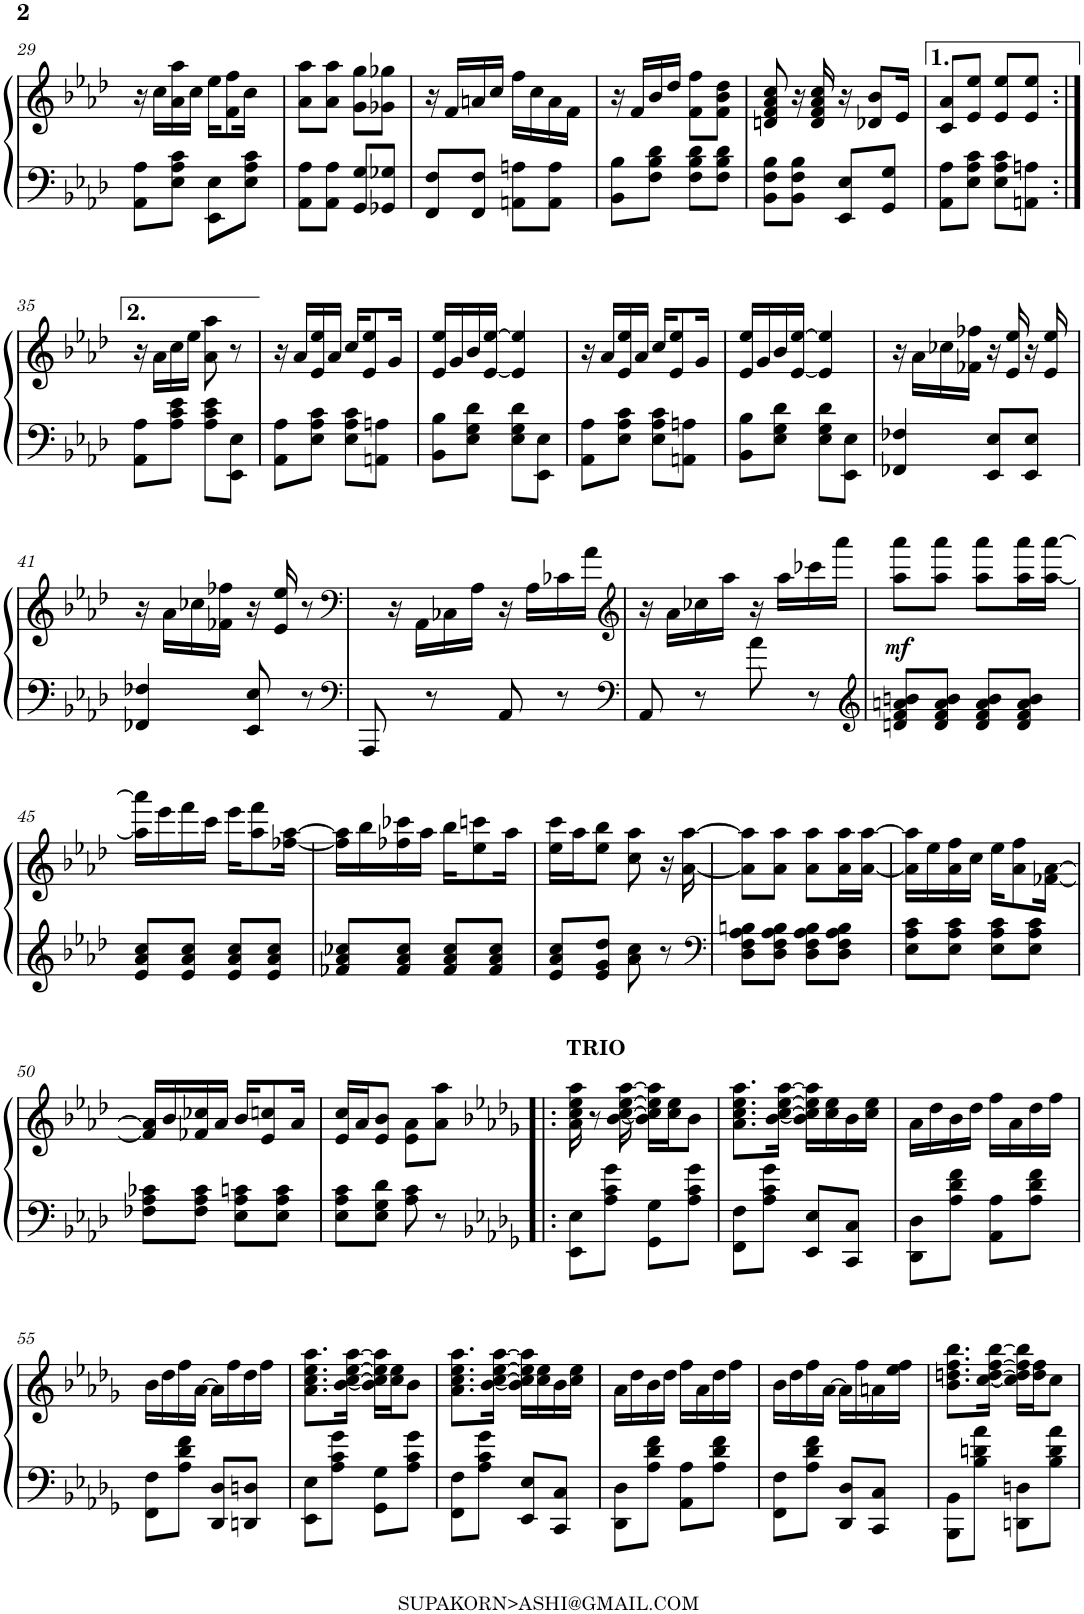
**kern	**kern	**dynam
*part1	*part1	*part1
*staff2	*staff1	*staff1/2
*I"Piano	*	*
*I'Pno.	*	*
!!LO:PB:g=z
*clefF4	*clefG2	*
*k[b-e-a-d-]	*k[b-e-a-d-]	*
*M2/4	*M2/4	*
=29	=29	=29
8AA-\ 8A-\L	16r	.
.	16cc\LL	.
8E-\ 8A-\ 8c\J	16a-\ 16aa-\	.
.	16cc\JJ	.
8EE-\ 8E-\L	16ee-\KL	.
.	8f\ 8ff\	.
8E-\ 8A-\ 8c\J	.	.
.	16cc\Jk	.
=30	=30	=30
8AA-\ 8A-\L	8a-\ 8aa-\L	.
8AA-\ 8A-\J	8a-\ 8aa-\J	.
8GG/ 8G/L	8g\ 8gg\L	.
8GG-X/ 8G-X/J	8g-X\ 8gg-X\J	.
=31	=31	=31
8FF/ 8F/L	16r	.
.	16f/LL	.
8FF/ 8F/J	16an/	.
.	16cc/JJ	.
8AAn\ 8An\L	16ff\LL	.
.	16cc\	.
8AA\ 8A\J	16a\	.
.	16f\JJ	.
=32	=32	=32
8BB-\ 8B-\L	16r	.
.	16f/LL	.
8F\ 8B-\ 8d-\J	16b-/	.
.	16dd-/JJ	.
8F\ 8B-\ 8d-\L	8f\ 8ff\L	.
8F\ 8B-\ 8d-\J	8f\ 8b-\ 8dd-\J	.
=33	=33	=33
8BB-\ 8F\ 8B-\L	8dn/ 8f/ 8a-/ 8cc/	.
8BB-\ 8F\ 8B-\J	16r	.
.	16d/ 16f/ 16a-/ 16cc/	.
8EE-/ 8E-/L	16r	.
.	8d-X/ 8b-/L	.
8GG/ 8G/J	.	.
.	16e-/Jk	.
=34	=34	=34
8AA-\ 8A-\L	8c/ 8a-/L	.
8E-\ 8A-\ 8c\J	8e-/ 8ee-/J	.
8E-\ 8A-\ 8c\L	8e-/ 8ee-/L	.
8AAn\ 8An\J	8e-/ 8ee-/J	.
!!LO:LB:g=z
=35:|!	=35:|!	=35:|!
8AA-\ 8A-\L	16r	.
.	16a-\LL	.
8A-\ 8c\ 8e-\J	16cc\	.
.	16ee-\JJ	.
8A-\ 8c\ 8e-\L	8a-\ 8aa-\	.
8EE-\ 8E-\J	8r	.
=36	=36	=36
8AA-\ 8A-\L	16r	.
.	16a-/LL	.
8E-\ 8A-\ 8c\J	16e-/ 16ee-/	.
.	16a-/JJ	.
8E-\ 8A-\ 8c\L	16cc/KL	.
.	8e-/ 8ee-/	.
8AAn\ 8An\J	.	.
.	16g/Jk	.
=37	=37	=37
8BB-\ 8B-\L	16e-/ 16ee-/LL	.
.	16g/	.
8E-\ 8G\ 8d-\J	16b-/	.
.	[16e-/ [16ee-/JJ	.
8E-\ 8G\ 8d-\L	4e-/] 4ee-/]	.
8EE-\ 8E-\J	.	.
=38	=38	=38
8AA-\ 8A-\L	16r	.
.	16a-/LL	.
8E-\ 8A-\ 8c\J	16e-/ 16ee-/	.
.	16a-/JJ	.
8E-\ 8A-\ 8c\L	16cc/KL	.
.	8e-/ 8ee-/	.
8AAn\ 8An\J	.	.
.	16g/Jk	.
=39	=39	=39
8BB-\ 8B-\L	16e-/ 16ee-/LL	.
.	16g/	.
8E-\ 8G\ 8d-\J	16b-/	.
.	[16e-/ [16ee-/JJ	.
8E-\ 8G\ 8d-\L	4e-/] 4ee-/]	.
8EE-\ 8E-\J	.	.
=40	=40	=40
4FF-X/ 4F-X/	16r	.
.	16a-\LL	.
.	16cc-X\	.
.	16f-X\ 16ff-X\JJ	.
8EE-/ 8E-/L	16r	.
.	16e-/ 16ee-/	.
8EE-/ 8E-/J	16r	.
.	16e-/ 16ee-/	.
!!LO:LB:g=z
=41	=41	=41
4FF-X/ 4F-X/	16r	.
.	16a-\LL	.
.	16cc-X\	.
.	16f-X\ 16ff-X\JJ	.
8EE-/ 8E-/	16r	.
.	16e-/ 16ee-/	.
8r	8r	.
=42	=42	=42
*clefF4	*clefF4	*
8AAA-/	16r	.
.	16AA-\LL	.
8r	16C-X\	.
.	16A-\JJ	.
8AA-/	16r	.
.	16A-\LL	.
8r	16c-X\	.
.	16a-\JJ	.
=43	=43	=43
*clefF4	*clefG2	*
8AA-/	16r	.
.	16a-\LL	.
8r	16cc-X\	.
.	16aa-\JJ	.
8a-\	16r	.
.	16aa-\LL	.
8r	16ccc-X\	.
.	16aaa-\JJ	.
=44	=44	=44
*clefG2	*	*
!	!	!LO:DY:b
8dn/ 8f/ 8an/ 8bn/L	8aa-\ 8aaa-\L	mf
8d/ 8f/ 8a/ 8b/J	8aa-\ 8aaa-\J	.
8d/ 8f/ 8a/ 8b/L	8aa-\ 8aaa-\L	.
8d/ 8f/ 8a/ 8b/J	16aa-\ 16aaa-\L	.
.	[16aa-\ [16aaa-\JJ	.
!!LO:LB:g=z
=45	=45	=45
8e-/ 8a-/ 8cc/L	16aa-\] 16aaa-\]LL	.
.	16eee-\	.
8e-/ 8a-/ 8cc/J	16fff\	.
.	16ccc\JJ	.
8e-/ 8a-/ 8cc/L	16eee-\KL	.
.	8aa-\ 8fff\	.
8e-/ 8a-/ 8cc/J	.	.
.	[16ff-X\ [16aa-\Jk	.
=46	=46	=46
8f-X/ 8a-/ 8cc-X/L	16ff-\] 16aa-\]LL	.
.	16bb-\	.
8f-/ 8a-/ 8cc-/J	16ff-X\ 16ccc-X\	.
.	16aa-\JJ	.
8f-/ 8a-/ 8cc-/L	16bb-\KL	.
.	8ee-\ 8cccn\	.
8f-/ 8a-/ 8cc-/J	.	.
.	16aa-\Jk	.
=47	=47	=47
8e-/ 8a-/ 8cc/L	16ee-\ 16ccc\LL	.
.	16aa-\J	.
8e-/ 8g/ 8dd-/J	8ee-\ 8bb-\J	.
8a-\ 8cc\	8cc\ 8aa-\	.
8r	16r	.
.	[16a-\ [16aa-\	.
=48	=48	=48
*clefF4	*	*
8D-\ 8F\ 8A-\ 8Bn\L	8a-\] 8aa-\]L	.
8D-\ 8F\ 8A-\ 8B\J	8a-\ 8aa-\J	.
8D-\ 8F\ 8A-\ 8B\L	8a-\ 8aa-\L	.
8D-\ 8F\ 8A-\ 8B\J	16a-\ 16aa-\L	.
.	[16a-\ [16aa-\JJ	.
=49	=49	=49
8E-\ 8A-\ 8c\L	16a-\] 16aa-\]LL	.
.	16ee-\	.
8E-\ 8A-\ 8c\J	16a-\ 16ff\	.
.	16cc\JJ	.
8E-\ 8A-\ 8c\L	16ee-\KL	.
.	8a-\ 8ff\	.
8E-\ 8A-\ 8c\J	.	.
.	[16f-X\ [16a-\Jk	.
!!LO:LB:g=z
=50	=50	=50
8F-X\ 8A-\ 8c-X\L	16f-/] 16a-/]LL	.
.	16b-/	.
8F-\ 8A-\ 8c-\J	16f-X/ 16cc-X/	.
.	16a-/JJ	.
8E-\ 8A-\ 8cn\L	16b-/KL	.
.	8e-/ 8ccn/	.
8E-\ 8A-\ 8c\J	.	.
.	16a-/Jk	.
=51	=51	=51
8E-\ 8A-\ 8c\L	16e-/ 16cc/LL	.
.	16a-/J	.
8E-\ 8G\ 8d-\J	8e-/ 8b-/J	.
8A-\ 8c\	8e-\ 8a-\L	.
8r	8a-\ 8aa-\J	.
=52!|:	=52!|:	=52!|:
*k[b-e-a-d-g-]	*k[b-e-a-d-g-]	*
!	!LO:TX:a:B:t=TRIO	!
8EE-\ 8E-\L	16a-\ 16cc\ 16ee-\ 16aa-\	.
.	8r	.
8A-\ 8c\ 8g-\J	.	.
.	[16b-\ [16cc\ [16ee-\ [16aa-\	.
8GG-\ 8G-\L	16b-\] 16cc\] 16ee-\] 16aa-\]LL	.
.	16cc\ 16ee-\J	.
8A-\ 8c\ 8g-\J	8b-\J	.
=53	=53	=53
8FF\ 8F\L	8.a-\ 8.cc\ 8.ee-\ 8.aa-\L	.
8A-\ 8c\ 8g-\J	.	.
.	[16b-\ [16cc\ [16ee-\ [16aa-\Jk	.
8EE-/ 8E-/L	16b-\] 16cc\] 16ee-\] 16aa-\]LL	.
.	16cc\ 16ee-\	.
8CC/ 8C/J	16b-\	.
.	16cc\ 16ee-\JJ	.
=54	=54	=54
8DD-\ 8D-\L	16a-\LL	.
.	16dd-\	.
8A-\ 8d-\ 8f\J	16b-\	.
.	16dd-\JJ	.
8AA-\ 8A-\L	16ff\LL	.
.	16a-\	.
8A-\ 8d-\ 8f\J	16dd-\	.
.	16ff\JJ	.
!!LO:LB:g=z
=55	=55	=55
8FF\ 8F\L	16b-\LL	.
.	16dd-\	.
8A-\ 8d-\ 8f\J	16ff\	.
.	[16a-\JJ	.
8DD-/ 8D-/L	16a-\LL]	.
.	16ff\	.
8DDn/ 8Dn/J	16dd-\	.
.	16ff\JJ	.
=56	=56	=56
8EE-\ 8E-\L	8.a-\ 8.cc\ 8.ee-\ 8.aa-\L	.
8A-\ 8c\ 8g-\J	.	.
.	[16b-\ [16cc\ [16ee-\ [16aa-\Jk	.
8GG-\ 8G-\L	16b-\] 16cc\] 16ee-\] 16aa-\]LL	.
.	16cc\ 16ee-\J	.
8A-\ 8c\ 8g-\J	8b-\J	.
=57	=57	=57
8FF\ 8F\L	8.a-\ 8.cc\ 8.ee-\ 8.aa-\L	.
8A-\ 8c\ 8g-\J	.	.
.	[16b-\ [16cc\ [16ee-\ [16aa-\Jk	.
8EE-/ 8E-/L	16b-\] 16cc\] 16ee-\] 16aa-\]LL	.
.	16cc\ 16ee-\	.
8CC/ 8C/J	16b-\	.
.	16cc\ 16ee-\JJ	.
=58	=58	=58
8DD-\ 8D-\L	16a-\LL	.
.	16dd-\	.
8A-\ 8d-\ 8f\J	16b-\	.
.	16dd-\JJ	.
8AA-\ 8A-\L	16ff\LL	.
.	16a-\	.
8A-\ 8d-\ 8f\J	16dd-\	.
.	16ff\JJ	.
=59	=59	=59
8FF\ 8F\L	16b-\LL	.
.	16dd-\	.
8A-\ 8d-\ 8f\J	16ff\	.
.	[16a-\JJ	.
8DD-/ 8D-/L	16a-\LL]	.
.	16ff\	.
8CC/ 8C/J	16an\	.
.	16ee-\ 16ff\JJ	.
=60	=60	=60
8BBB-\ 8BB-\L	8.b-\ 8.ddn\ 8.ff\ 8.bb-\L	.
8B-\ 8dn\ 8a-\J	.	.
.	[16cc\ [16dd\ [16ff\ [16bb-\Jk	.
8DDn\ 8Dn\L	16cc\] 16dd\] 16ff\] 16bb-\]LL	.
.	16dd\ 16ff\J	.
8B-\ 8d\ 8a-\J	8cc\J	.
=	=	=
*-	*-	*-
